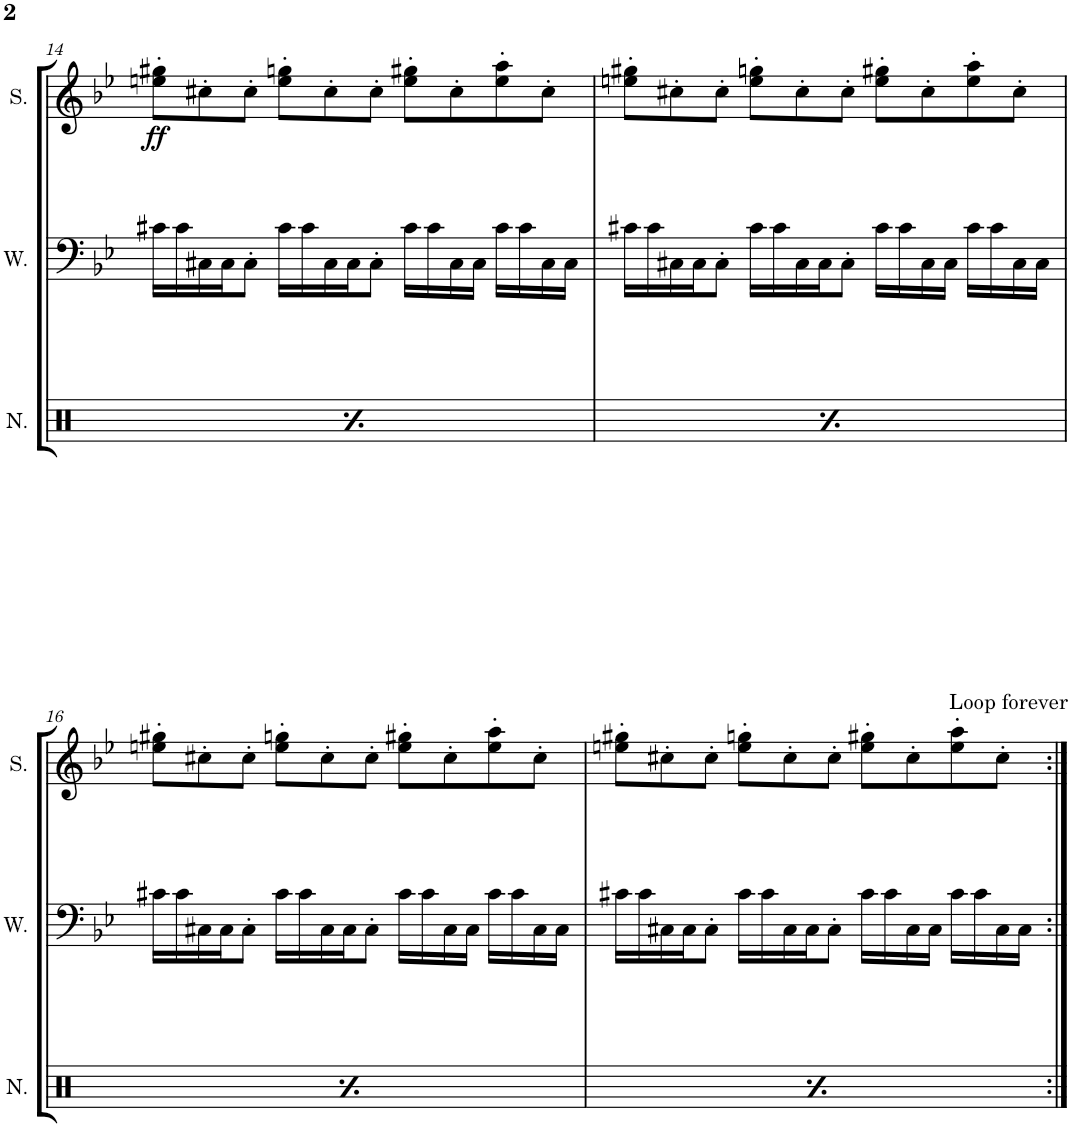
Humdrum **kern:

**kern	**kern	**dynam
*part2	*part1	*part1
*staff2	*staff1	*staff1
*I"Wave	*I"Square	*
*I'W.	*I'S.	*
!!LO:PB:g=z
*clefF4	*clefG2	*
*k[b-e-]	*k[b-e-]	*
*M3/8+3/8+4/8	*M3/8+3/8+4/8	*
=14	=14	=14
!	!	!LO:DY:b
16c#X\LL	8een\' 8gg#X\'L	ff
16c#\	.	.
16C#X\	8cc#X'\	.
16C#\J	.	.
8C#'\J	8cc#'\J	.
16c#\LL	8ee\' 8ggn\'L	.
16c#\	.	.
16C#\	8cc#'\	.
16C#\J	.	.
8C#'\J	8cc#'\J	.
16c#\LL	8ee\' 8gg#X\'L	.
16c#\	.	.
16C#\	8cc#'\	.
16C#\JJ	.	.
16c#\LL	8ee\' 8aa\'	.
16c#\	.	.
16C#\	8cc#'\J	.
16C#\JJ	.	.
=15	=15	=15
16c#X\LL	8een\' 8gg#X\'L	.
16c#\	.	.
16C#X\	8cc#X'\	.
16C#\J	.	.
8C#'\J	8cc#'\J	.
16c#\LL	8ee\' 8ggn\'L	.
16c#\	.	.
16C#\	8cc#'\	.
16C#\J	.	.
8C#'\J	8cc#'\J	.
16c#\LL	8ee\' 8gg#X\'L	.
16c#\	.	.
16C#\	8cc#'\	.
16C#\JJ	.	.
16c#\LL	8ee\' 8aa\'	.
16c#\	.	.
16C#\	8cc#'\J	.
16C#\JJ	.	.
!!LO:LB:g=z
=16	=16	=16
16c#X\LL	8een\' 8gg#X\'L	.
16c#\	.	.
16C#X\	8cc#X'\	.
16C#\J	.	.
8C#'\J	8cc#'\J	.
16c#\LL	8ee\' 8ggn\'L	.
16c#\	.	.
16C#\	8cc#'\	.
16C#\J	.	.
8C#'\J	8cc#'\J	.
16c#\LL	8ee\' 8gg#X\'L	.
16c#\	.	.
16C#\	8cc#'\	.
16C#\JJ	.	.
16c#\LL	8ee\' 8aa\'	.
16c#\	.	.
16C#\	8cc#'\J	.
16C#\JJ	.	.
=17	=17	=17
16c#X\LL	8een\' 8gg#X\'L	.
16c#\	.	.
16C#X\	8cc#X'\	.
16C#\J	.	.
8C#'\J	8cc#'\J	.
16c#\LL	8ee\' 8ggn\'L	.
16c#\	.	.
16C#\	8cc#'\	.
16C#\J	.	.
8C#'\J	8cc#'\J	.
16c#\LL	8ee\' 8gg#X\'L	.
16c#\	.	.
16C#\	8cc#'\	.
16C#\JJ	.	.
!	!LO:TX:a:t=Loop forever	!
16c#\LL	8ee\' 8aa\'	.
16c#\	.	.
16C#\	8cc#'\J	.
16C#\JJ	.	.
=:|!	=:|!	=:|!
*-	*-	*-
